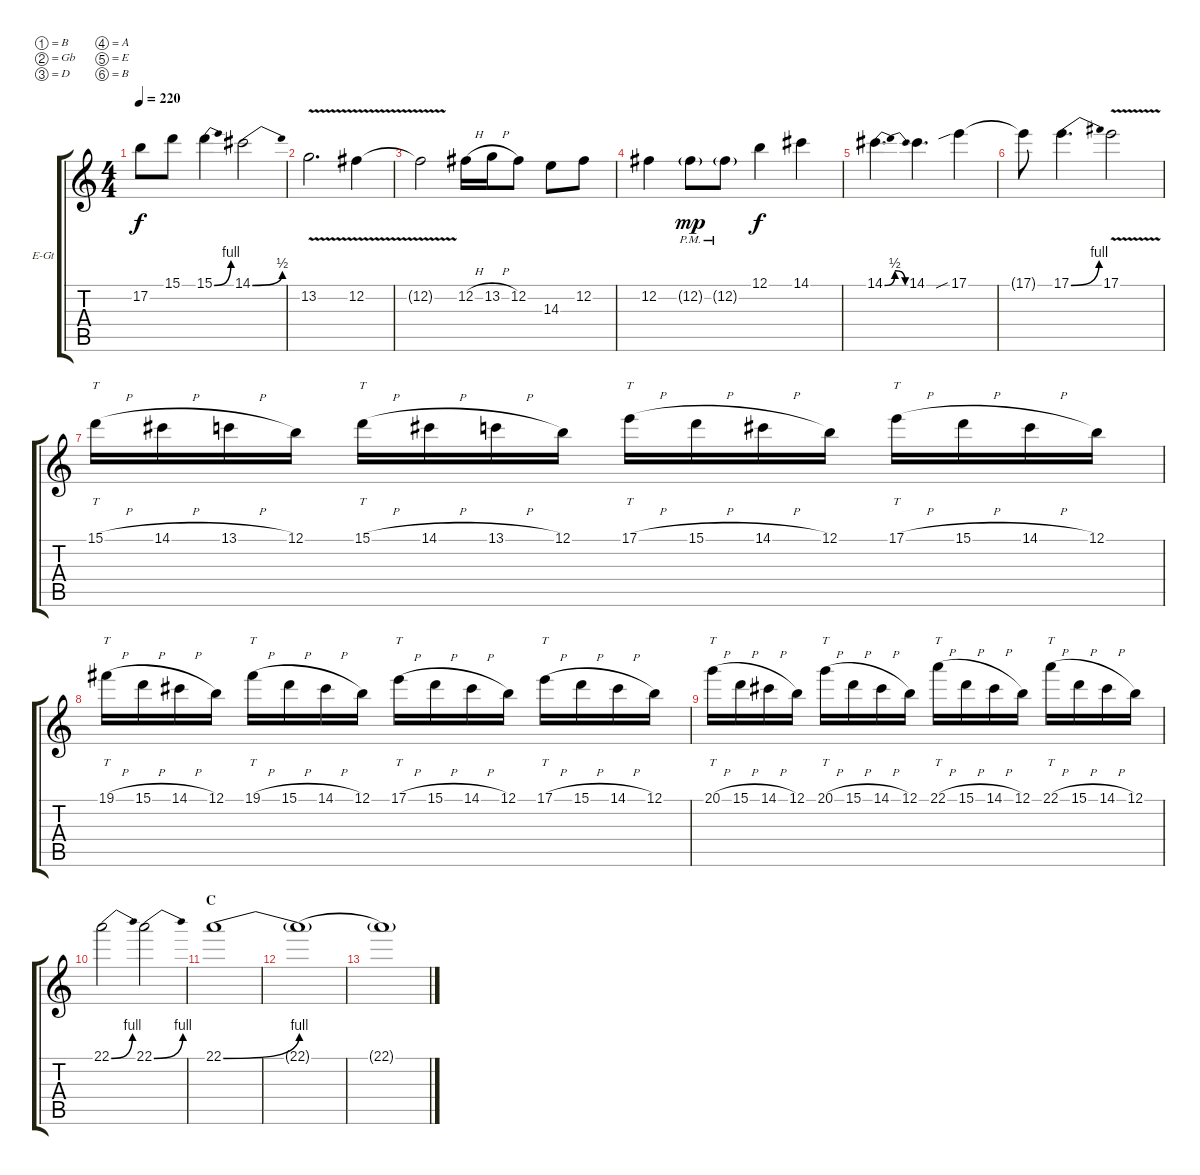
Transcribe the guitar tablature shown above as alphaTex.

\bracketExtendMode groupsimilarinstruments
\firstSystemTrackNameOrientation horizontal
\otherSystemsTrackNameOrientation horizontal
\track ("Lead Guitar" "E-Gt") {instrument distortionguitar}
\staff {score tabs}
\tuning (B3 Gb3 D3 A2 E2 B1)
\ts (4 4)
\tempo 220
\clef g2
\scale
0.243697
\ks c
17.2.8{dy f} 15.1.8 15.1{be (bend 0 0 60 4)}.4 14.1{be (bend 0 0 30 2)}.2 |
\scale
0.229381 13.2{v}.2{d} 12.2{v}.4 |
\scale
0.381443 12.2{v t}.2 12.2{h}.16 13.2{h}.16 12.2.8 14.3.8 12.2.8 |
\scale
0.389175 12.2.4 12.2{g pm}.8{dy mp} 12.2{g pm}.8 12.1.4{dy f} 14.1.4 |
\scale
0.190141 14.1{be (bendrelease 0 0 25.2 2 37.199999999999996 2 59.4 0)}.4{d} 14.1.4{d} 17.1{sib}.4 |
\scale
0.184859 17.1{t}.8 17.1{be (bend 0 0 0.6 4)}.4{d} 17.1{v}.2 |
\scale
0.625 15.1{h}.16{tt} 14.1{h}.16 13.1{h}.16 12.1.16 15.1{h}.16{tt} 14.1{h}.16 13.1{h}.16 12.1.16 17.1{h}.16{tt} 15.1{h}.16 14.1{h}.16 12.1.16 17.1{h}.16{tt} 15.1{h}.16 14.1{h}.16 12.1.16 |
\scale
0.447489 19.1{h}.16{tt} 15.1{h}.16 14.1{h}.16 12.1.16 19.1{h}.16{tt} 15.1{h}.16 14.1{h}.16 12.1.16 17.1{h}.16{tt} 15.1{h}.16 14.1{h}.16 12.1.16 17.1{h}.16{tt} 15.1{h}.16 14.1{h}.16 12.1.16 |
\scale
0.447489 20.1{h}.16{tt} 15.1{h}.16 14.1{h}.16 12.1.16 20.1{h}.16{tt} 15.1{h}.16 14.1{h}.16 12.1.16 22.1{h}.16{tt} 15.1{h}.16 14.1{h}.16 12.1.16 22.1{h}.16{tt} 15.1{h}.16 14.1{h}.16 12.1.16 |
\scale
0.105023 22.1{be (bend 0 0 15 4)}.2 22.1{be (bend 0 0 15 4)}.2 |
\section ("" "C")
\scale
0.333333 22.1{be (bend 0 0 15 4)}.1 |
\scale
0.333333 22.1{be (hold 0 0 60 0) t}.1 |
\scale
0.333333 22.1{be (hold 0 0 60 0) t}.1 |
\scale
0.333333 |
\scale
0.333333 |
\scale
0.333333
